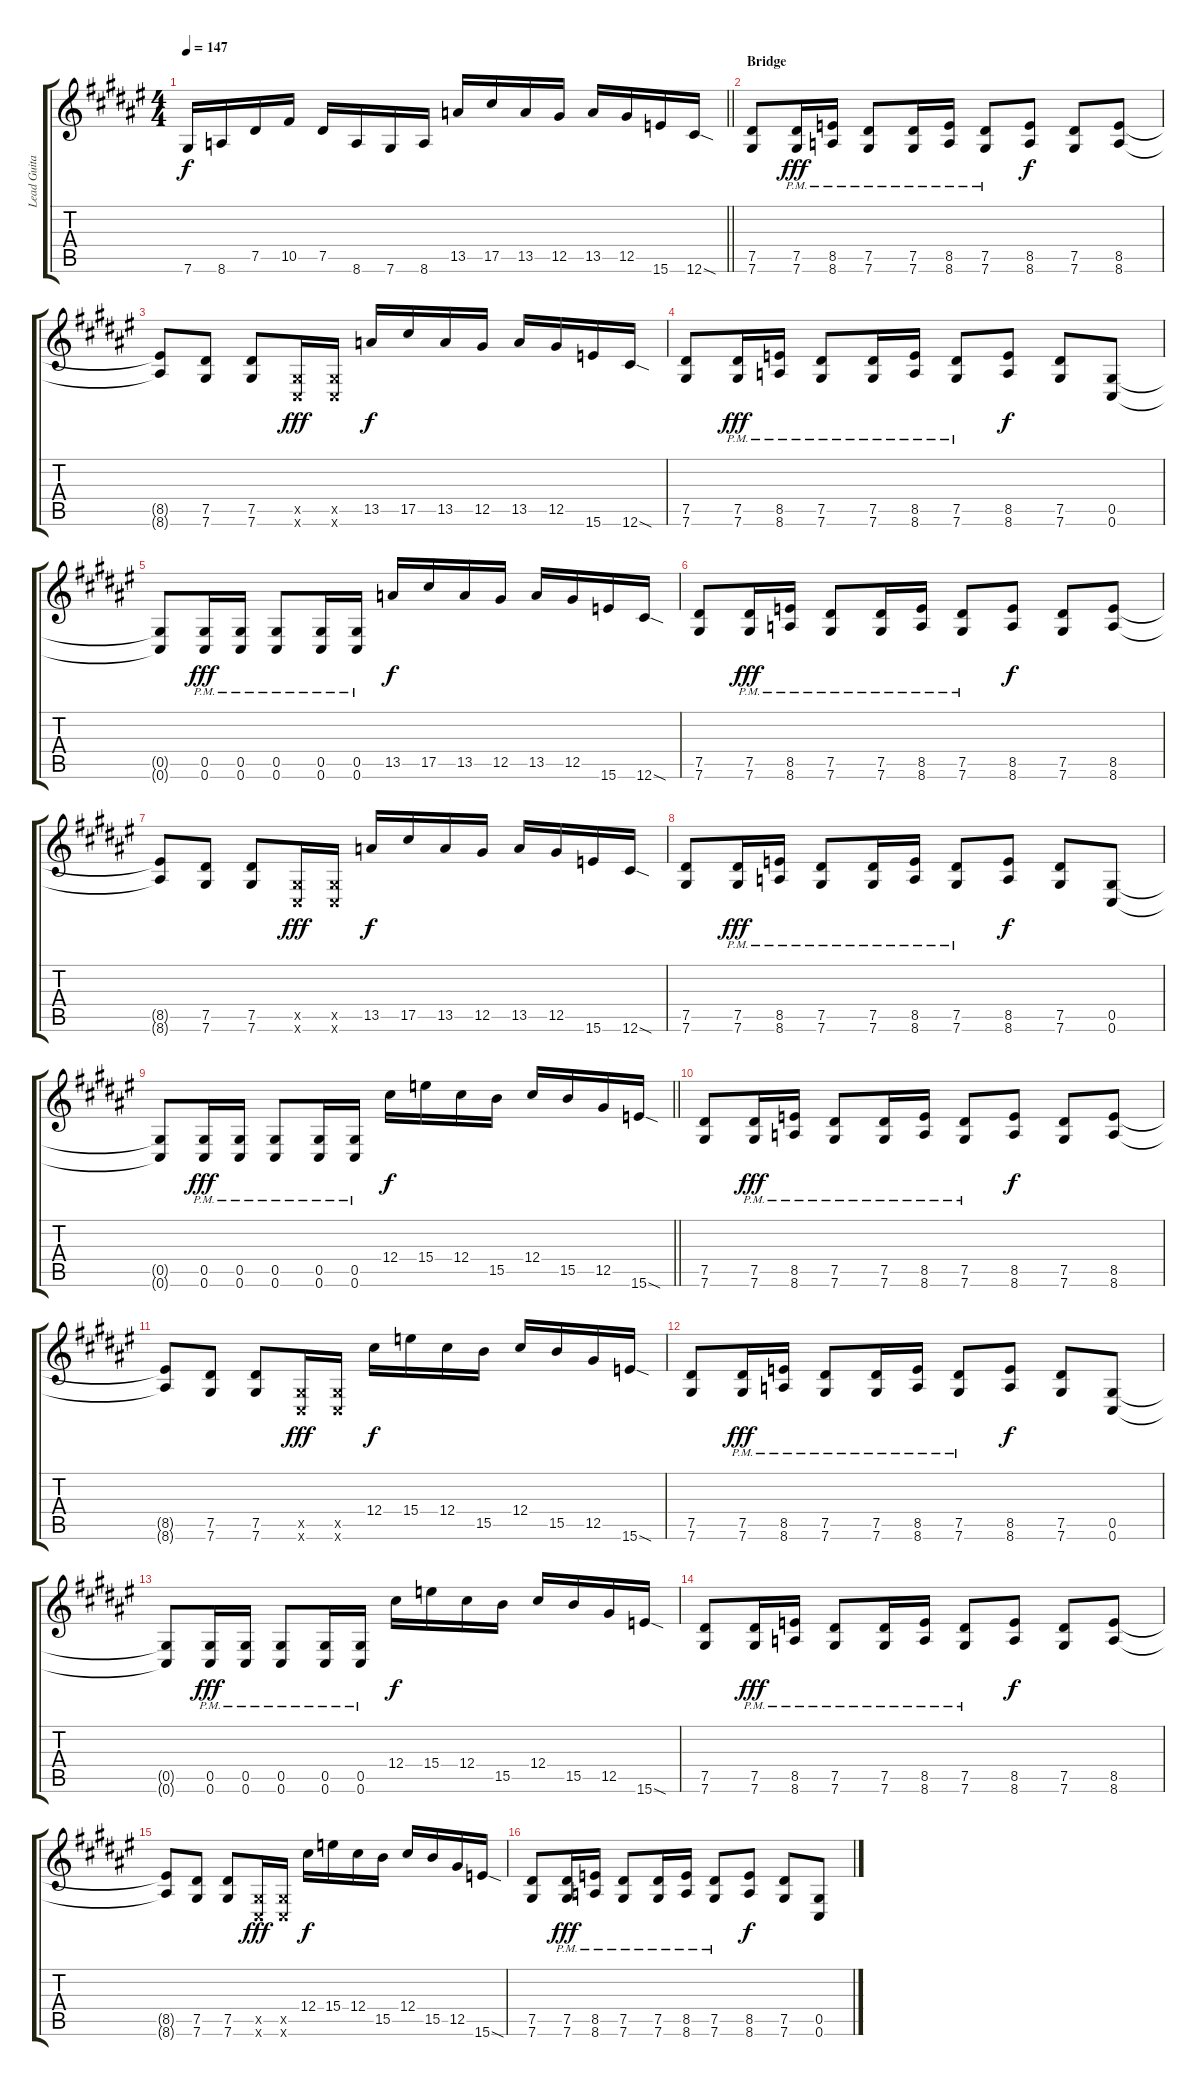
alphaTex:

\track ("Lead Guitar" "Lead Guita") {instrument distortionguitar}
\staff {score tabs}
\tuning (Eb4 Bb3 Gb3 Db3 Ab2 Db2) {hide}
\ts (4 4)
\tempo 147
\clef g2
\barLineRight lightlight
\ks d#minor
7.6.16{dy f} 8.6.16 7.5.16 10.5.16 7.5.16 8.6.16 7.6.16 8.6.16 13.5.16 17.5.16 13.5.16 12.5.16 13.5.16 12.5.16 15.6.16 12.6{sod}.16 |
\section ("" "Bridge")
(7.5 7.6).8 (7.5{pm} 7.6{pm}).16{dy fff} (8.5{pm} 8.6{pm}).16 (7.5{pm} 7.6{pm}).8 (7.5{pm} 7.6{pm}).16 (8.5{pm} 8.6{pm}).16 (7.5{pm} 7.6{pm}).8 (8.5 8.6).8{dy f} (7.5 7.6).8 (8.5 8.6).8 |
(8.5{t} 8.6{t}).8 (7.5 7.6).8 (7.5 7.6).8 (0.5{x} 0.6{x}).16{dy fff} (0.5{x} 0.6{x}).16 13.5.16{dy f} 17.5.16 13.5.16 12.5.16 13.5.16 12.5.16 15.6.16 12.6{sod}.16 |
(7.5 7.6).8 (7.5{pm} 7.6{pm}).16{dy fff} (8.5{pm} 8.6{pm}).16 (7.5{pm} 7.6{pm}).8 (7.5{pm} 7.6{pm}).16 (8.5{pm} 8.6{pm}).16 (7.5{pm} 7.6{pm}).8 (8.5 8.6).8{dy f} (7.5 7.6).8 (0.5 0.6).8 |
(0.5{t} 0.6{t}).8 (0.5{pm} 0.6{pm}).16{dy fff} (0.5{pm} 0.6{pm}).16 (0.5{pm} 0.6{pm}).8 (0.5{pm} 0.6{pm}).16 (0.5{pm} 0.6{pm}).16 13.5.16{dy f} 17.5.16 13.5.16 12.5.16 13.5.16 12.5.16 15.6.16 12.6{sod}.16 |
(7.5 7.6).8 (7.5{pm} 7.6{pm}).16{dy fff} (8.5{pm} 8.6{pm}).16 (7.5{pm} 7.6{pm}).8 (7.5{pm} 7.6{pm}).16 (8.5{pm} 8.6{pm}).16 (7.5{pm} 7.6{pm}).8 (8.5 8.6).8{dy f} (7.5 7.6).8 (8.5 8.6).8 |
(8.5{t} 8.6{t}).8 (7.5 7.6).8 (7.5 7.6).8 (0.5{x} 0.6{x}).16{dy fff} (0.5{x} 0.6{x}).16 13.5.16{dy f} 17.5.16 13.5.16 12.5.16 13.5.16 12.5.16 15.6.16 12.6{sod}.16 |
(7.5 7.6).8 (7.5{pm} 7.6{pm}).16{dy fff} (8.5{pm} 8.6{pm}).16 (7.5{pm} 7.6{pm}).8 (7.5{pm} 7.6{pm}).16 (8.5{pm} 8.6{pm}).16 (7.5{pm} 7.6{pm}).8 (8.5 8.6).8{dy f} (7.5 7.6).8 (0.5 0.6).8 |
\barLineRight lightlight
(0.5{t} 0.6{t}).8 (0.5{pm} 0.6{pm}).16{dy fff} (0.5{pm} 0.6{pm}).16 (0.5{pm} 0.6{pm}).8 (0.5{pm} 0.6{pm}).16 (0.5{pm} 0.6{pm}).16 12.4.16{dy f} 15.4.16 12.4.16 15.5.16 12.4.16 15.5.16 12.5.16 15.6{sod}.16 |
\section ("" "")
(7.5 7.6).8 (7.5{pm} 7.6{pm}).16{dy fff} (8.5{pm} 8.6{pm}).16 (7.5{pm} 7.6{pm}).8 (7.5{pm} 7.6{pm}).16 (8.5{pm} 8.6{pm}).16 (7.5{pm} 7.6{pm}).8 (8.5 8.6).8{dy f} (7.5 7.6).8 (8.5 8.6).8 |
(8.5{t} 8.6{t}).8 (7.5 7.6).8 (7.5 7.6).8 (0.5{x} 0.6{x}).16{dy fff} (0.5{x} 0.6{x}).16 12.4.16{dy f} 15.4.16 12.4.16 15.5.16 12.4.16 15.5.16 12.5.16 15.6{sod}.16 |
(7.5 7.6).8 (7.5{pm} 7.6{pm}).16{dy fff} (8.5{pm} 8.6{pm}).16 (7.5{pm} 7.6{pm}).8 (7.5{pm} 7.6{pm}).16 (8.5{pm} 8.6{pm}).16 (7.5{pm} 7.6{pm}).8 (8.5 8.6).8{dy f} (7.5 7.6).8 (0.5 0.6).8 |
(0.5{t} 0.6{t}).8 (0.5{pm} 0.6{pm}).16{dy fff} (0.5{pm} 0.6{pm}).16 (0.5{pm} 0.6{pm}).8 (0.5{pm} 0.6{pm}).16 (0.5{pm} 0.6{pm}).16 12.4.16{dy f} 15.4.16 12.4.16 15.5.16 12.4.16 15.5.16 12.5.16 15.6{sod}.16 |
(7.5 7.6).8 (7.5{pm} 7.6{pm}).16{dy fff} (8.5{pm} 8.6{pm}).16 (7.5{pm} 7.6{pm}).8 (7.5{pm} 7.6{pm}).16 (8.5{pm} 8.6{pm}).16 (7.5{pm} 7.6{pm}).8 (8.5 8.6).8{dy f} (7.5 7.6).8 (8.5 8.6).8 |
(8.5{t} 8.6{t}).8 (7.5 7.6).8 (7.5 7.6).8 (0.5{x} 0.6{x}).16{dy fff} (0.5{x} 0.6{x}).16 12.4.16{dy f} 15.4.16 12.4.16 15.5.16 12.4.16 15.5.16 12.5.16 15.6{sod}.16 |
(7.5 7.6).8 (7.5{pm} 7.6{pm}).16{dy fff} (8.5{pm} 8.6{pm}).16 (7.5{pm} 7.6{pm}).8 (7.5{pm} 7.6{pm}).16 (8.5{pm} 8.6{pm}).16 (7.5{pm} 7.6{pm}).8 (8.5 8.6).8{dy f} (7.5 7.6).8 (0.5 0.6).8
